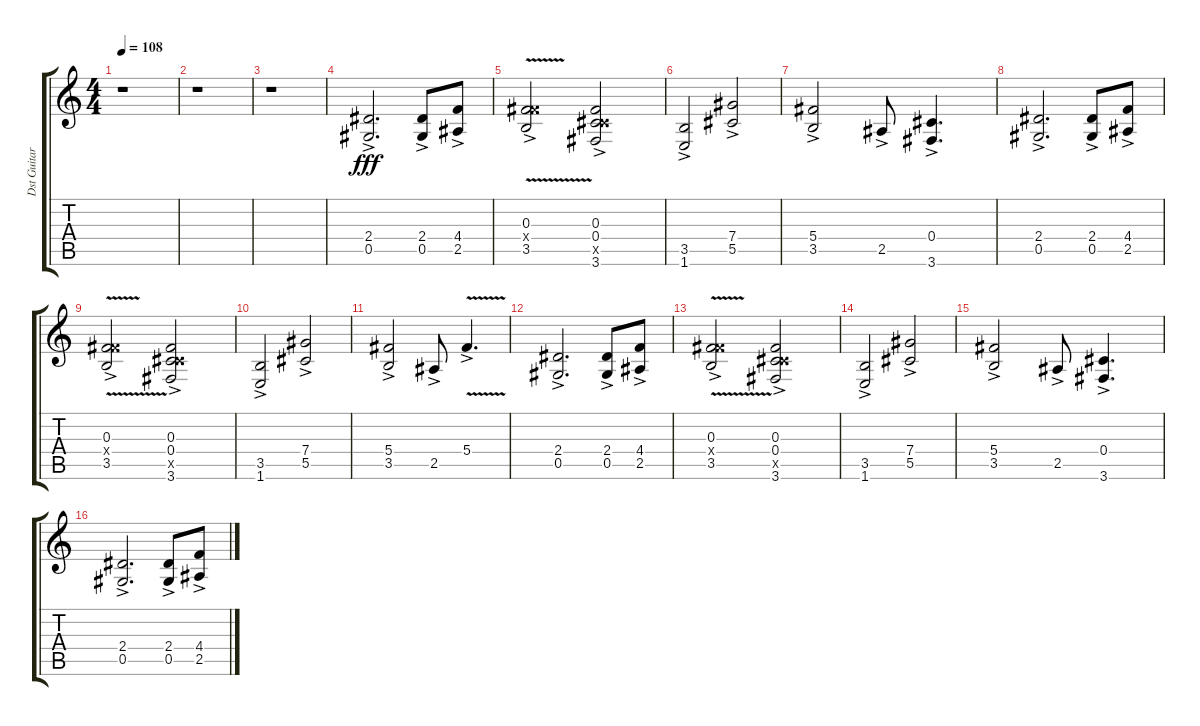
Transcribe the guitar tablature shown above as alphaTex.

\track ("Dst Guitar (Harmonics)" "Dst Guitar") {instrument distortionguitar}
\staff {score tabs}
\tuning (Eb4 Bb3 Gb3 Db3 Ab2 Eb2) {hide}
\ts (4 4)
\tempo 108
\clef g2
\ks c
r.1{dy f} |
r.1 |
r.1 |
(2.4 0.5{ac}).2{d dy fff volume 6} (2.4 0.5{ac}).8 (4.4 2.5{ac}).8 |
(0.3 5.4{x} 3.5{v ac}).2 (0.3 0.4 5.5{x} 3.6{ac}).2 |
(3.5 1.6{ac}).2 (7.4 5.5{ac}).2 |
(5.4 3.5{ac}).2 2.5{ac}.8 (0.4 3.6{ac}).4{d} |
(2.4 0.5{ac}).2{d} (2.4 0.5{ac}).8 (4.4 2.5{ac}).8 |
(0.3 5.4{x} 3.5{v ac}).2 (0.3 0.4 5.5{x} 3.6{ac}).2 |
(3.5 1.6{ac}).2 (7.4 5.5{ac}).2 |
(5.4 3.5{ac}).2 2.5{ac}.8 5.4{v ac}.4{d} |
(2.4 0.5{ac}).2{d} (2.4 0.5{ac}).8 (4.4 2.5{ac}).8 |
(0.3 5.4{x} 3.5{v ac}).2 (0.3 0.4 5.5{x} 3.6{ac}).2 |
(3.5 1.6{ac}).2 (7.4 5.5{ac}).2 |
(5.4 3.5{ac}).2 2.5{ac}.8 (0.4 3.6{ac}).4{d} |
(2.4 0.5{ac}).2{d} (2.4 0.5{ac}).8 (4.4 2.5{ac}).8
